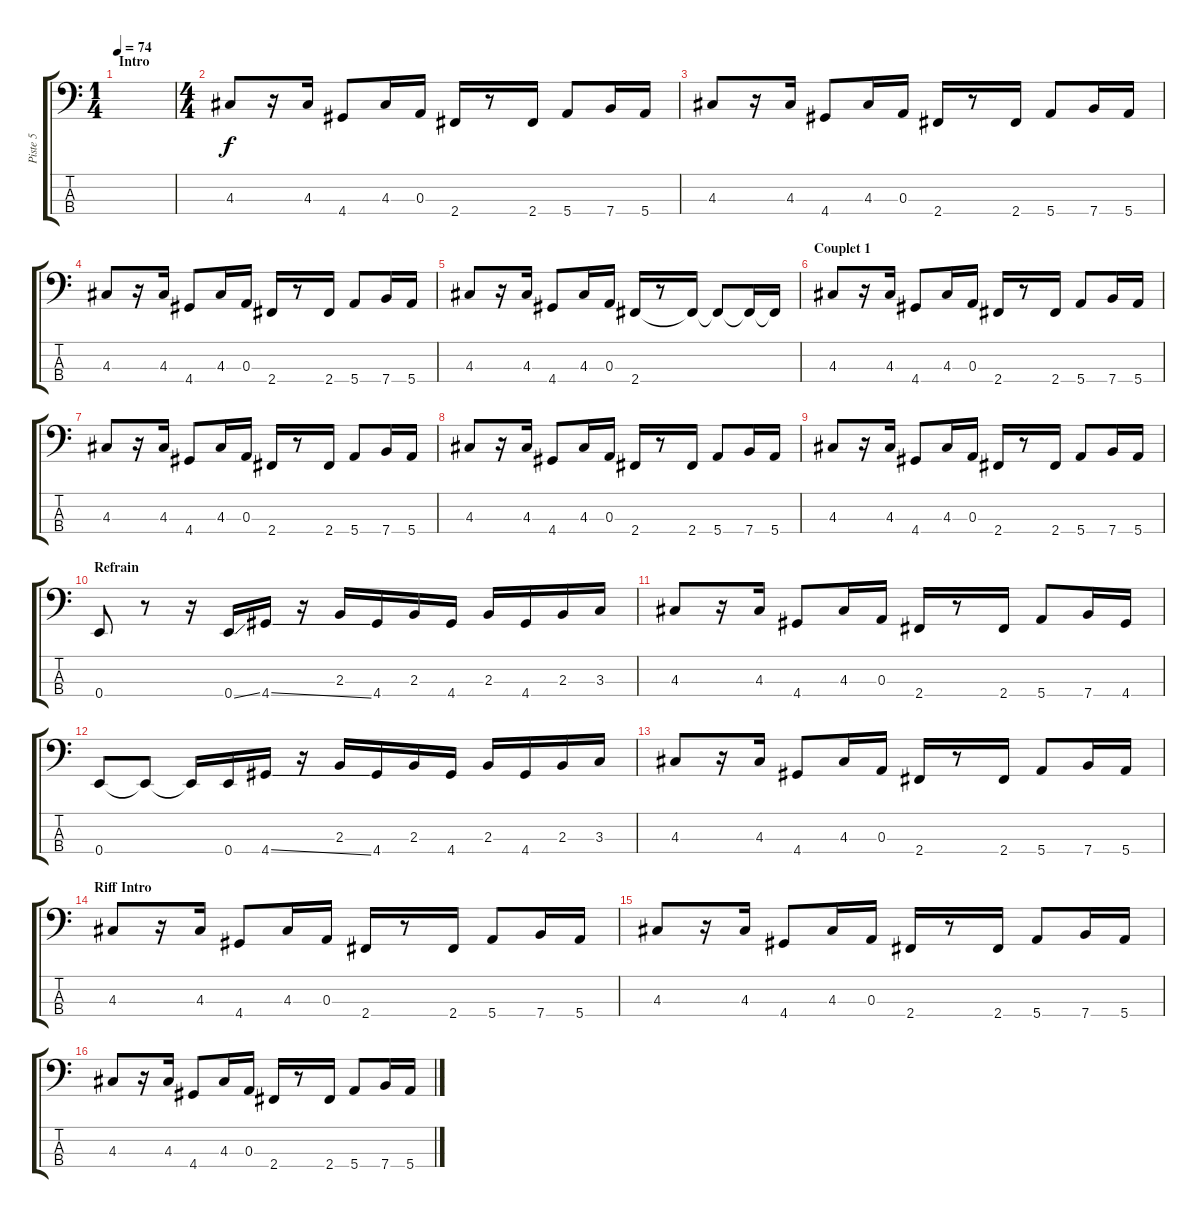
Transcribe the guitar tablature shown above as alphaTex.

\track ("Piste 5" "Piste 5") {instrument electricbassfinger}
\staff {score tabs}
\tuning (G2 D2 A1 E1) {hide}
\ts (1 4)
\section ("" "Intro")
\tempo 74
\clef f4
\ks c
|
\ts (4 4)
4.3.8 r.16 4.3.16 4.4.8 4.3.16 0.3.16 2.4.16 r.8 2.4.16 5.4.8 7.4.16 5.4.16 |
4.3.8 r.16 4.3.16 4.4.8 4.3.16 0.3.16 2.4.16 r.8 2.4.16 5.4.8 7.4.16 5.4.16 |
4.3.8 r.16 4.3.16 4.4.8 4.3.16 0.3.16 2.4.16 r.8 2.4.16 5.4.8 7.4.16 5.4.16 |
4.3.8 r.16 4.3.16 4.4.8 4.3.16 0.3.16 2.4.16 r.8 2.4{t}.16 2.4{t}.8 2.4{t}.16 2.4{t}.16 |
\section ("" "Couplet 1")
4.3.8 r.16 4.3.16 4.4.8 4.3.16 0.3.16 2.4.16 r.8 2.4.16 5.4.8 7.4.16 5.4.16 |
4.3.8 r.16 4.3.16 4.4.8 4.3.16 0.3.16 2.4.16 r.8 2.4.16 5.4.8 7.4.16 5.4.16 |
4.3.8 r.16 4.3.16 4.4.8 4.3.16 0.3.16 2.4.16 r.8 2.4.16 5.4.8 7.4.16 5.4.16 |
4.3.8 r.16 4.3.16 4.4.8 4.3.16 0.3.16 2.4.16 r.8 2.4.16 5.4.8 7.4.16 5.4.16 |
\section ("" "Refrain")
0.4.8 r.8 r.16 0.4{ss}.16 4.4{ss}.16 r.16 2.3.16 4.4.16 2.3.16 4.4.16 2.3.16 4.4.16 2.3.16 3.3.16 |
4.3.8 r.16 4.3.16 4.4.8 4.3.16 0.3.16 2.4.16 r.8 2.4.16 5.4.8 7.4.16 4.4.16 |
0.4.8 0.4{t}.8 0.4{t}.16 0.4.16 4.4{ss}.16 r.16 2.3.16 4.4.16 2.3.16 4.4.16 2.3.16 4.4.16 2.3.16 3.3.16 |
4.3.8 r.16 4.3.16 4.4.8 4.3.16 0.3.16 2.4.16 r.8 2.4.16 5.4.8 7.4.16 5.4.16 |
\section ("" "Riff Intro")
4.3.8 r.16 4.3.16 4.4.8 4.3.16 0.3.16 2.4.16 r.8 2.4.16 5.4.8 7.4.16 5.4.16 |
4.3.8 r.16 4.3.16 4.4.8 4.3.16 0.3.16 2.4.16 r.8 2.4.16 5.4.8 7.4.16 5.4.16 |
4.3.8 r.16 4.3.16 4.4.8 4.3.16 0.3.16 2.4.16 r.8 2.4.16 5.4.8 7.4.16 5.4.16
